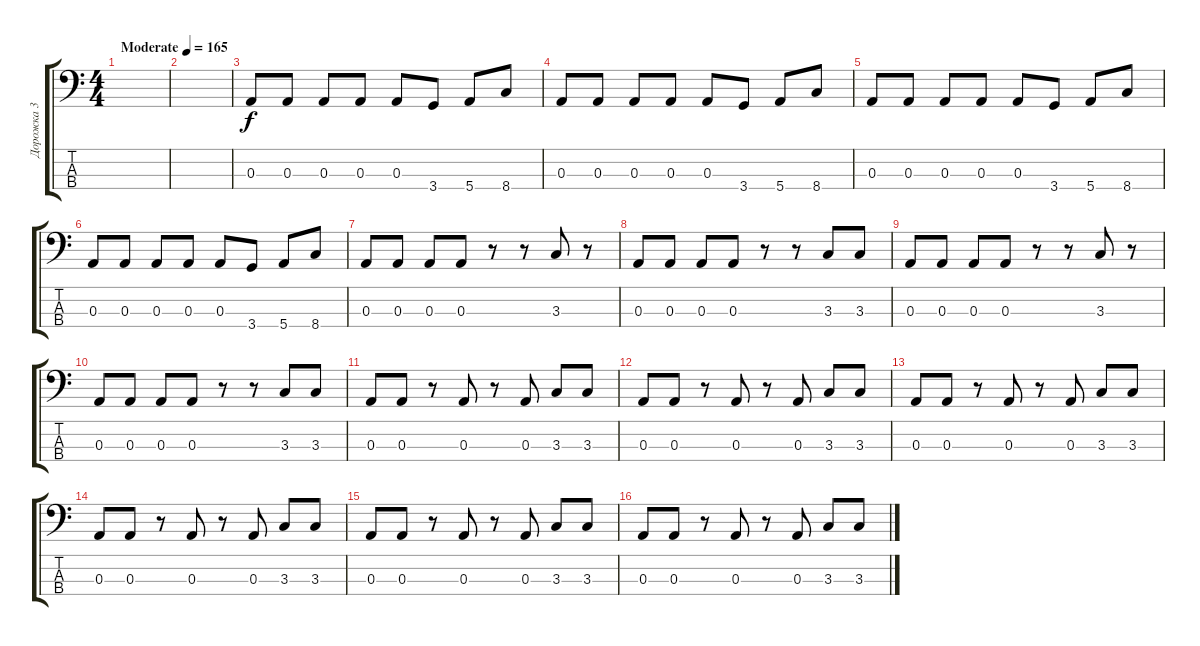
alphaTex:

\track ("Дорожка 3" "Дорожка 3") {instrument electricbassfinger}
\staff {score tabs}
\tuning (G2 D2 A1 E1) {hide}
\ts (4 4)
\tempo (165 "Moderate")
\clef f4
\ks c
|
|
0.3.8 0.3.8 0.3.8 0.3.8 0.3.8 3.4.8 5.4.8 8.4.8 |
0.3.8 0.3.8 0.3.8 0.3.8 0.3.8 3.4.8 5.4.8 8.4.8 |
0.3.8 0.3.8 0.3.8 0.3.8 0.3.8 3.4.8 5.4.8 8.4.8 |
0.3.8 0.3.8 0.3.8 0.3.8 0.3.8 3.4.8 5.4.8 8.4.8 |
0.3.8 0.3.8 0.3.8 0.3.8 r.8 r.8 3.3.8 r.8 |
0.3.8 0.3.8 0.3.8 0.3.8 r.8 r.8 3.3.8 3.3.8 |
0.3.8 0.3.8 0.3.8 0.3.8 r.8 r.8 3.3.8 r.8 |
0.3.8 0.3.8 0.3.8 0.3.8 r.8 r.8 3.3.8 3.3.8 |
0.3.8 0.3.8 r.8 0.3.8 r.8 0.3.8 3.3.8 3.3.8 |
0.3.8 0.3.8 r.8 0.3.8 r.8 0.3.8 3.3.8 3.3.8 |
0.3.8 0.3.8 r.8 0.3.8 r.8 0.3.8 3.3.8 3.3.8 |
0.3.8 0.3.8 r.8 0.3.8 r.8 0.3.8 3.3.8 3.3.8 |
0.3.8 0.3.8 r.8 0.3.8 r.8 0.3.8 3.3.8 3.3.8 |
0.3.8 0.3.8 r.8 0.3.8 r.8 0.3.8 3.3.8 3.3.8
